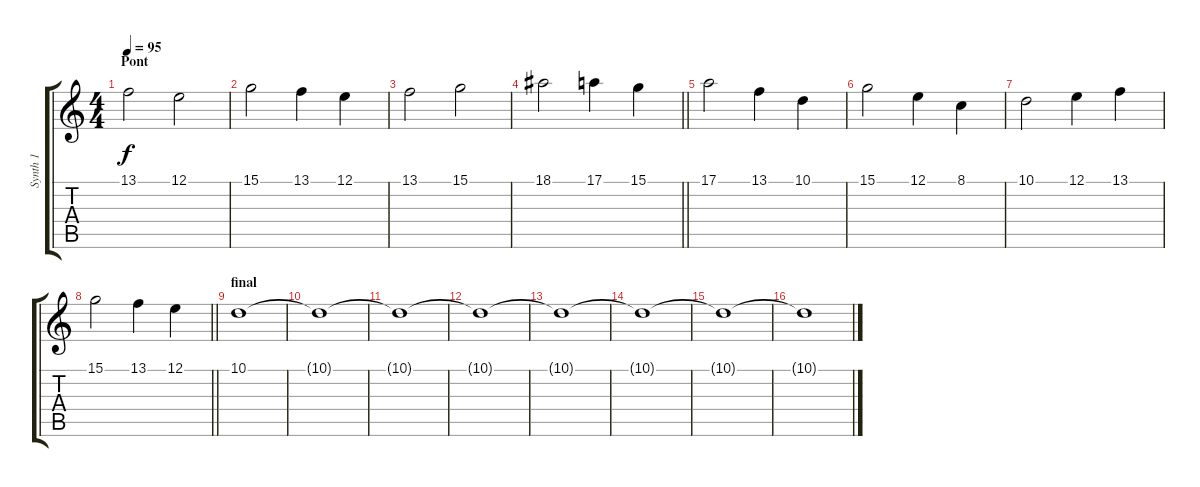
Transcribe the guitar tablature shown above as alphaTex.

\track ("Synth 1" "Synth 1") {instrument stringensemble2}
\staff {score tabs}
\tuning (E4 B3 G3 D3 A2 E2) {hide}
\ts (4 4)
\section ("" "Pont")
\tempo 95
\clef g2
\ks c
13.1.2{dy f} 12.1.2 |
15.1.2 13.1.4 12.1.4 |
13.1.2 15.1.2 |
\barLineRight lightlight
18.1.2 17.1.4 15.1.4 |
17.1.2 13.1.4 10.1.4 |
15.1.2 12.1.4 8.1.4 |
10.1.2 12.1.4 13.1.4 |
\barLineRight lightlight
15.1.2 13.1.4 12.1.4 |
\section ("" "final")
10.1.1 |
10.1{t}.1 |
10.1{t}.1 |
10.1{t}.1 |
10.1{t}.1 |
10.1{t}.1 |
10.1{t}.1 |
10.1{t}.1
